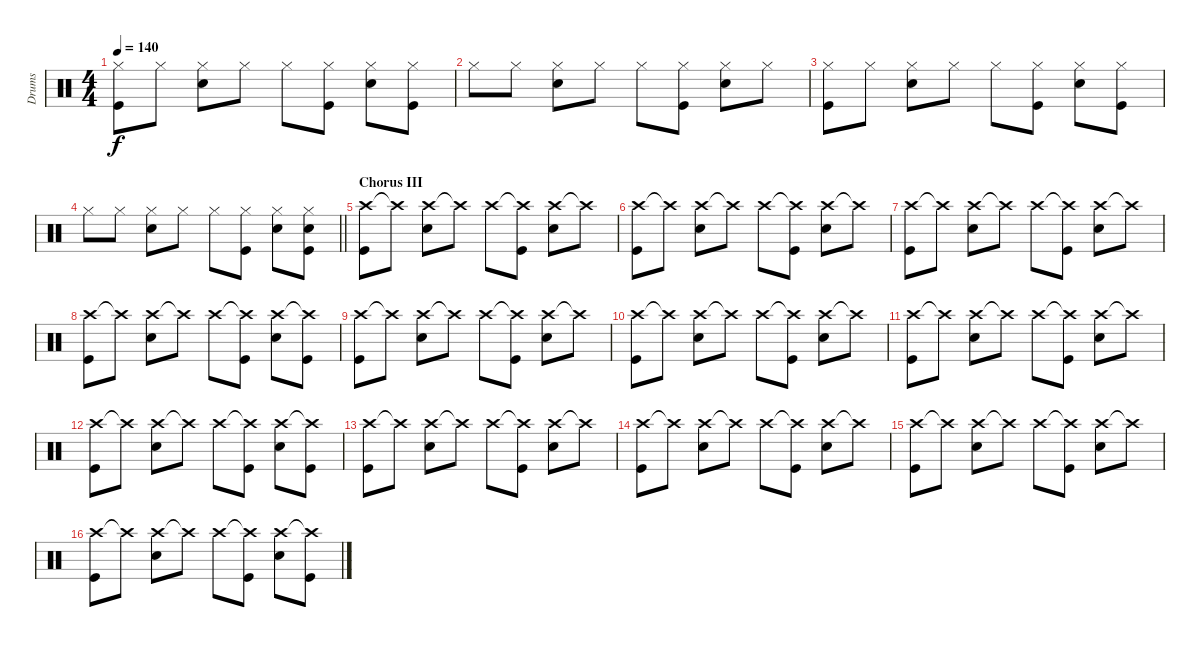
\track ("Drums" "Drums") {instrument percussion}
\staff {score}
\articulation defaults
\ts (4 4)
\tempo 140
\clef neutral
\ks c
("Hi-Hat (closed)" "Kick (hit)").8{dy f} "Hi-Hat (closed)".8 ("Hi-Hat (closed)" "Snare (hit) 2").8 "Hi-Hat (closed)".8 "Hi-Hat (closed)".8 ("Hi-Hat (closed)" "Kick (hit)").8 ("Hi-Hat (closed)" "Snare (hit) 2").8 ("Hi-Hat (closed)" "Kick (hit)").8 |
"Hi-Hat (closed)".8 "Hi-Hat (closed)".8 ("Hi-Hat (closed)" "Snare (hit) 2").8 "Hi-Hat (closed)".8 "Hi-Hat (closed)".8 ("Hi-Hat (closed)" "Kick (hit)").8 ("Hi-Hat (closed)" "Snare (hit) 2").8 "Hi-Hat (closed)".8 |
("Hi-Hat (closed)" "Kick (hit)").8 "Hi-Hat (closed)".8 ("Hi-Hat (closed)" "Snare (hit) 2").8 "Hi-Hat (closed)".8 "Hi-Hat (closed)".8 ("Hi-Hat (closed)" "Kick (hit)").8 ("Hi-Hat (closed)" "Snare (hit) 2").8 ("Hi-Hat (closed)" "Kick (hit)").8 |
\barLineRight lightlight "Hi-Hat (closed)".8 "Hi-Hat (closed)".8
("Hi-Hat (closed)" "Snare (hit) 2").8 "Hi-Hat (closed)".8 "Hi-Hat (closed)".8 ("Hi-Hat (closed)" "Kick (hit)").8 ("Hi-Hat (closed)" "Snare (hit) 2").8 ("Hi-Hat (closed)" "Snare (hit) 2" "Kick (hit)").8 |
\section ("" "Chorus III")
("Crash high (hit)" "Kick (hit)").8 "Crash high (hit)"{t}.8 ("Crash high (hit)" "Snare (hit) 2").8 "Crash high (hit)"{t}.8 "Crash high (hit)".8 ("Crash high (hit)"{t} "Kick (hit)").8 ("Crash high (hit)" "Snare (hit) 2").8 "Crash high (hit)"{t}.8 |
("Crash high (hit)" "Kick (hit)").8 "Crash high (hit)"{t}.8 ("Crash high (hit)" "Snare (hit) 2").8 "Crash high (hit)"{t}.8 "Crash high (hit)".8 ("Crash high (hit)"{t} "Kick (hit)").8 ("Crash high (hit)" "Snare (hit) 2").8 "Crash high (hit)"{t}.8 |
("Crash high (hit)" "Kick (hit)").8 "Crash high (hit)"{t}.8 ("Crash high (hit)" "Snare (hit) 2").8 "Crash high (hit)"{t}.8 "Crash high (hit)".8 ("Crash high (hit)"{t} "Kick (hit)").8 ("Crash high (hit)" "Snare (hit) 2").8 "Crash high (hit)"{t}.8 |
("Crash high (hit)" "Kick (hit)").8 "Crash high (hit)"{t}.8 ("Crash high (hit)" "Snare (hit) 2").8 "Crash high (hit)"{t}.8 "Crash high (hit)".8 ("Crash high (hit)"{t} "Kick (hit)").8 ("Crash high (hit)" "Snare (hit) 2").8 ("Crash high (hit)"{t} "Kick (hit)").8 |
("Crash high (hit)" "Kick (hit)").8 "Crash high (hit)"{t}.8 ("Crash high (hit)" "Snare (hit) 2").8 "Crash high (hit)"{t}.8 "Crash high (hit)".8 ("Crash high (hit)"{t} "Kick (hit)").8 ("Crash high (hit)" "Snare (hit) 2").8 "Crash high (hit)"{t}.8 |
("Crash high (hit)" "Kick (hit)").8 "Crash high (hit)"{t}.8 ("Crash high (hit)" "Snare (hit) 2").8 "Crash high (hit)"{t}.8 "Crash high (hit)".8 ("Crash high (hit)"{t} "Kick (hit)").8 ("Crash high (hit)" "Snare (hit) 2").8 "Crash high (hit)"{t}.8 |
("Crash high (hit)" "Kick (hit)").8 "Crash high (hit)"{t}.8 ("Crash high (hit)" "Snare (hit) 2").8 "Crash high (hit)"{t}.8 "Crash high (hit)".8 ("Crash high (hit)"{t} "Kick (hit)").8 ("Crash high (hit)" "Snare (hit) 2").8 "Crash high (hit)"{t}.8 |
("Crash high (hit)" "Kick (hit)").8 "Crash high (hit)"{t}.8 ("Crash high (hit)" "Snare (hit) 2").8 "Crash high (hit)"{t}.8 "Crash high (hit)".8 ("Crash high (hit)"{t} "Kick (hit)").8 ("Crash high (hit)" "Snare (hit) 2").8 ("Crash high (hit)"{t} "Kick (hit)").8 |
("Crash high (hit)" "Kick (hit)").8 "Crash high (hit)"{t}.8 ("Crash high (hit)" "Snare (hit) 2").8 "Crash high (hit)"{t}.8 "Crash high (hit)".8 ("Crash high (hit)"{t} "Kick (hit)").8 ("Crash high (hit)" "Snare (hit) 2").8 "Crash high (hit)"{t}.8 |
("Crash high (hit)" "Kick (hit)").8 "Crash high (hit)"{t}.8 ("Crash high (hit)" "Snare (hit) 2").8 "Crash high (hit)"{t}.8 "Crash high (hit)".8 ("Crash high (hit)"{t} "Kick (hit)").8 ("Crash high (hit)" "Snare (hit) 2").8 "Crash high (hit)"{t}.8 |
("Crash high (hit)" "Kick (hit)").8 "Crash high (hit)"{t}.8 ("Crash high (hit)" "Snare (hit) 2").8 "Crash high (hit)"{t}.8 "Crash high (hit)".8 ("Crash high (hit)"{t} "Kick (hit)").8 ("Crash high (hit)" "Snare (hit) 2").8 "Crash high (hit)"{t}.8 |
("Crash high (hit)" "Kick (hit)").8 "Crash high (hit)"{t}.8 ("Crash high (hit)" "Snare (hit) 2").8 "Crash high (hit)"{t}.8 "Crash high (hit)".8 ("Crash high (hit)"{t} "Kick (hit)").8 ("Crash high (hit)" "Snare (hit) 2").8 ("Crash high (hit)"{t} "Kick (hit)").8
